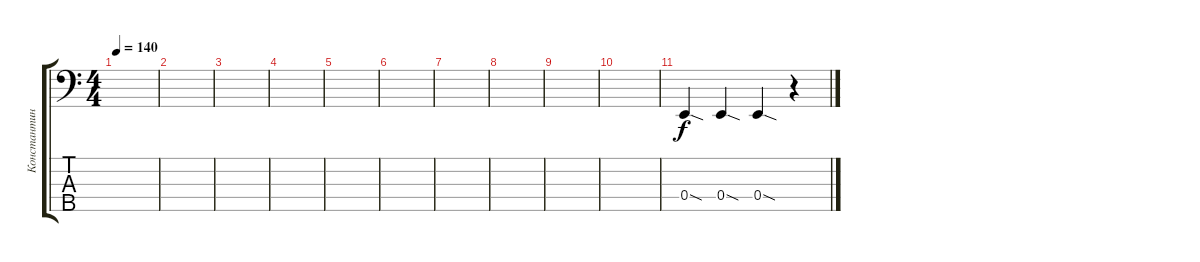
\track ("Константин Бекрев (программирование)" "Константин") {instrument synthbass2}
\staff {score tabs}
\tuning (G2 D2 A1 E1 B0) {hide}
\ts (4 4)
\tempo 140
\clef f4
\ks c
|
|
|
|
|
|
|
|
|
|
0.4{sod}.4 0.4{sod}.4 0.4{sod}.4 r.4
